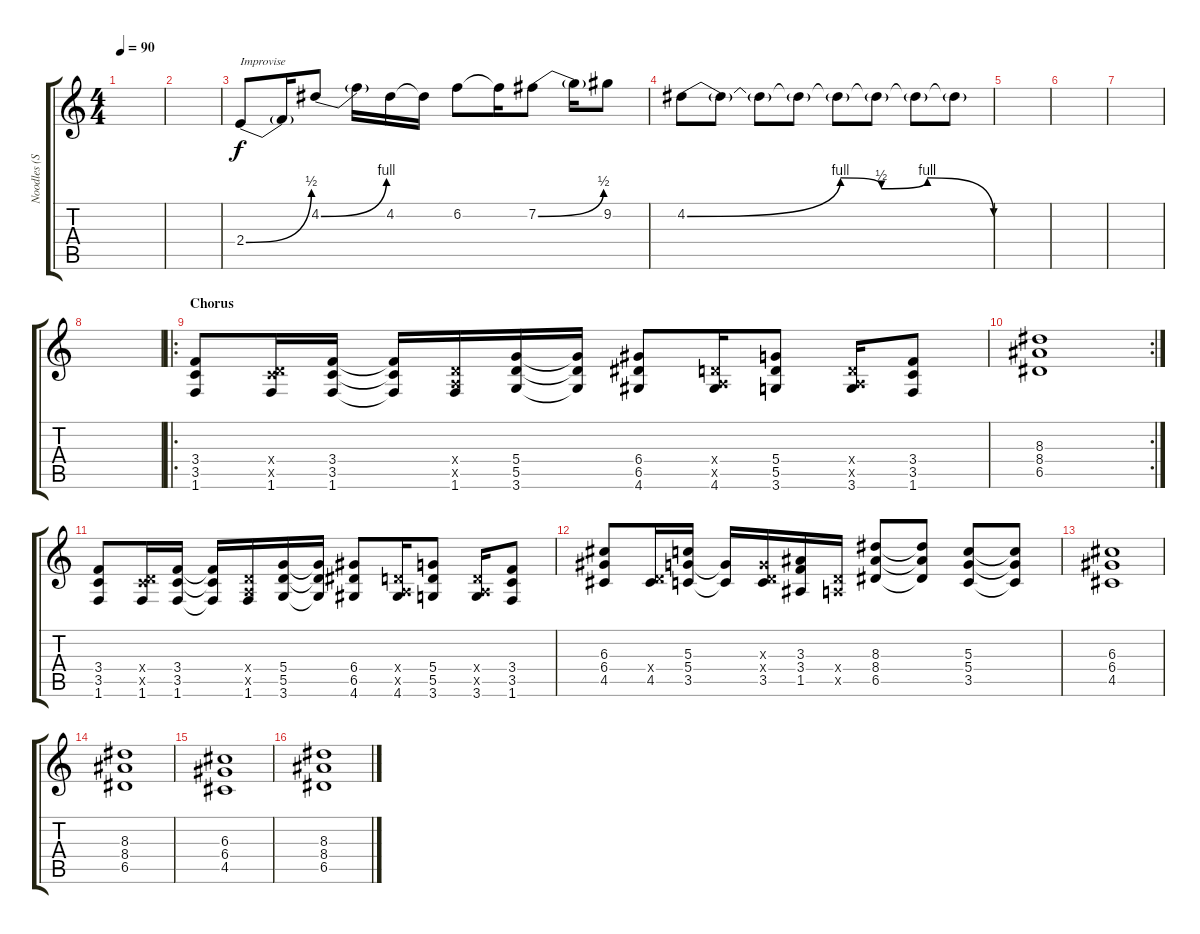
\track ("Noodles (Solo guitar)" "Noodles (S") {instrument distortionguitar}
\staff {score tabs}
\tuning (E4 B3 G3 D3 A2 E2) {hide}
\ts (4 4)
\tempo 90
\clef g2
\ks c
|
|
2.4{be (bend 0 0 60 2)}.8{txt "Improvise" volume 11} 2.4{t}.16 4.2{be (bend 0 0 60 4)}.8 4.2{t}.16 4.2.16 4.2{t}.16 6.2.8 6.2{t}.16 7.2{be (bend 0 0 60 2)}.8 7.2{t}.16 9.2.8 |
4.2{be (custom 0 0 30 4 38 2 47 4 60 0)}.8 4.2{t}.8 4.2{t}.8 4.2{t}.8 4.2{t}.8 4.2{t}.8 4.2{t}.8 4.2{t}.8 |
|
|
|
|
\ro
\section ("" "Chorus")
(3.4 3.5 1.6).8{volume 14} (0.4{x} 3.5{x} 1.6).16 (3.4 3.5 1.6).16 (3.4{t} 3.5{t} 1.6{t}).16 (0.4{x} 0.5{x} 1.6).16 (5.4 5.5 3.6).16 (5.4{t} 5.5{t} 3.6{t}).16 (6.4 6.5 4.6).8 (0.4{x} 0.5{x} 4.6).16 (5.4 5.5 3.6).8 (0.4{x} 0.5{x} 3.6).16 (3.4 3.5 1.6).8 |
\rc 2
(8.3 8.4 6.5).1 |
(3.4 3.5 1.6).8 (0.4{x} 3.5{x} 1.6).16 (3.4 3.5 1.6).16 (3.4{t} 3.5{t} 1.6{t}).16 (0.4{x} 0.5{x} 1.6).16 (5.4 5.5 3.6).16 (5.4{t} 5.5{t} 3.6{t}).16 (6.4 6.5 4.6).8 (0.4{x} 0.5{x} 4.6).16 (5.4 5.5 3.6).8 (0.4{x} 0.5{x} 3.6).16 (3.4 3.5 1.6).8 |
(6.3 6.4 4.5).8 (0.4{x} 4.5).16 (5.3 5.4 3.5).16 (5.4{t} 3.5{t}).16 (0.3{x} 0.4{x} 3.5).16 (3.3 3.4 1.5).16 (0.4{x} 0.5{x}).16 (8.3 8.4 6.5).8 (8.3{t} 8.4{t} 6.5{t}).8 (5.3 5.4 3.5).8 (5.3{t} 5.4{t} 3.5{t}).8 |
(6.3 6.4 4.5).1 |
(8.3 8.4 6.5).1 |
(6.3 6.4 4.5).1 |
(8.3 8.4 6.5).1
